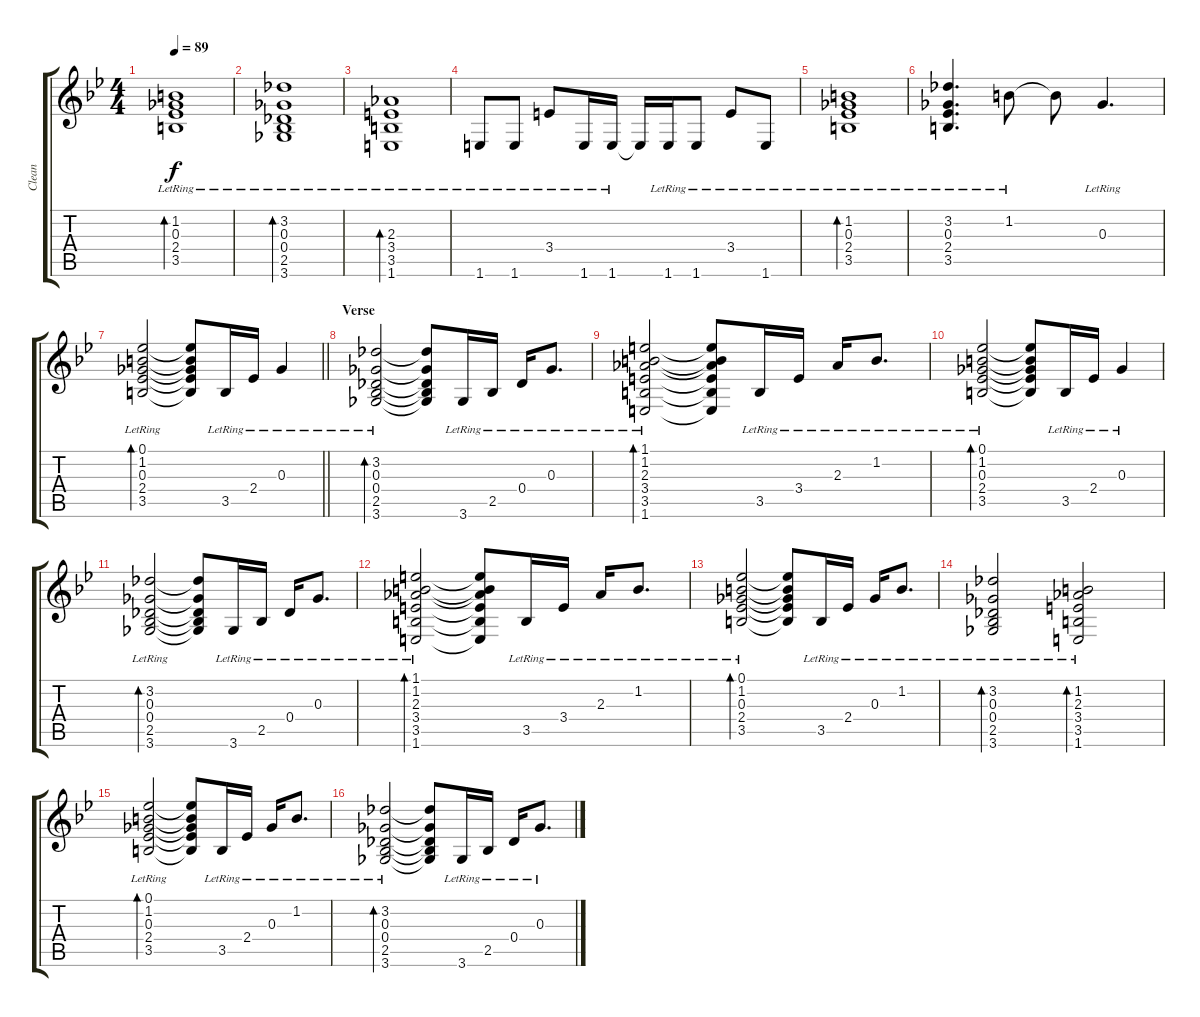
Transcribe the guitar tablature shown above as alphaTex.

\track ("Clean" "Clean") {instrument electricguitarclean}
\staff {score tabs}
\tuning (Eb4 Bb3 Gb3 Db3 Ab2 Eb2) {hide}
\ts (4 4)
\tempo 89
\clef g2
\ks bb
(1.2{lr} 0.3{lr} 2.4{lr} 3.5{lr}).1{bd 30 dy f} |
(3.2{lr} 0.3{lr} 0.4{lr} 2.5{lr} 3.6{lr}).1{bd 30} |
(2.3{lr} 3.4{lr} 3.5{lr} 1.6{lr}).1{bd 30} |
1.6{lr}.8 1.6{lr}.8 3.4{lr}.8 1.6{lr}.16 1.6{lr}.16 1.6{t}.16 1.6{lr}.16 1.6{lr}.8 3.4{lr}.8 1.6{lr}.8 |
(1.2{lr} 0.3{lr} 2.4{lr} 3.5{lr}).1{bd 30} |
(3.2{lr} 0.3{lr} 2.4{lr} 3.5{lr}).4{d} 1.2{lr}.8 1.2{t}.8 0.3{lr}.4{d} |
\barLineRight lightlight
(0.1{lr} 1.2{lr} 0.3{lr} 2.4{lr} 3.5{lr}).2{bd 30} (0.1{t} 1.2{t} 0.3{t} 2.4{t} 3.5{t}).8 3.5{lr}.16 2.4{lr}.16 0.3{lr}.4 |
\section ("" "Verse")
(3.2{lr} 0.3{lr} 0.4{lr} 2.5{lr} 3.6{lr}).2{bd 30} (3.2{t} 0.3{t} 0.4{t} 2.5{t} 3.6{t}).8 3.6{lr}.16 2.5{lr}.16 0.4{lr}.16 0.3{lr}.8{d} |
(1.1{lr} 1.2{lr} 2.3{lr} 3.4{lr} 3.5{lr} 1.6{lr}).2{bd 30} (1.1{t} 1.2{t} 2.3{t} 3.4{t} 3.5{t} 1.6{t}).8 3.5{lr}.16 3.4{lr}.16 2.3{lr}.16 1.2{lr}.8{d} |
(0.1{lr} 1.2{lr} 0.3{lr} 2.4{lr} 3.5{lr}).2{bd 30} (0.1{t} 1.2{t} 0.3{t} 2.4{t} 3.5{t}).8 3.5{lr}.16 2.4{lr}.16 0.3{lr}.4 |
(3.2{lr} 0.3{lr} 0.4{lr} 2.5{lr} 3.6{lr}).2{bd 30} (3.2{t} 0.3{t} 0.4{t} 2.5{t} 3.6{t}).8 3.6{lr}.16 2.5{lr}.16 0.4{lr}.16 0.3{lr}.8{d} |
(1.1{lr} 1.2{lr} 2.3{lr} 3.4{lr} 3.5{lr} 1.6{lr}).2{bd 30} (1.1{t} 1.2{t} 2.3{t} 3.4{t} 3.5{t} 1.6{t}).8 3.5{lr}.16 3.4{lr}.16 2.3{lr}.16 1.2{lr}.8{d} |
(0.1{lr} 1.2{lr} 0.3{lr} 2.4{lr} 3.5{lr}).2{bd 30} (0.1{t} 1.2{t} 0.3{t} 2.4{t} 3.5{t}).8 3.5{lr}.16 2.4{lr}.16 0.3{lr}.16 1.2{lr}.8{d} |
(3.2{lr} 0.3{lr} 0.4{lr} 2.5{lr} 3.6{lr}).2{bd 30} (1.2{lr} 2.3{lr} 3.4{lr} 3.5{lr} 1.6{lr}).2{bd 30} |
(0.1{lr} 1.2{lr} 0.3{lr} 2.4{lr} 3.5{lr}).2{bd 30} (0.1{t} 1.2{t} 0.3{t} 2.4{t} 3.5{t}).8 3.5{lr}.16 2.4{lr}.16 0.3{lr}.16 1.2{lr}.8{d} |
(3.2{lr} 0.3{lr} 0.4{lr} 2.5{lr} 3.6{lr}).2{bd 30} (3.2{t} 0.3{t} 0.4{t} 2.5{t} 3.6{t}).8 3.6{lr}.16 2.5{lr}.16 0.4{lr}.16 0.3{lr}.8{d}
